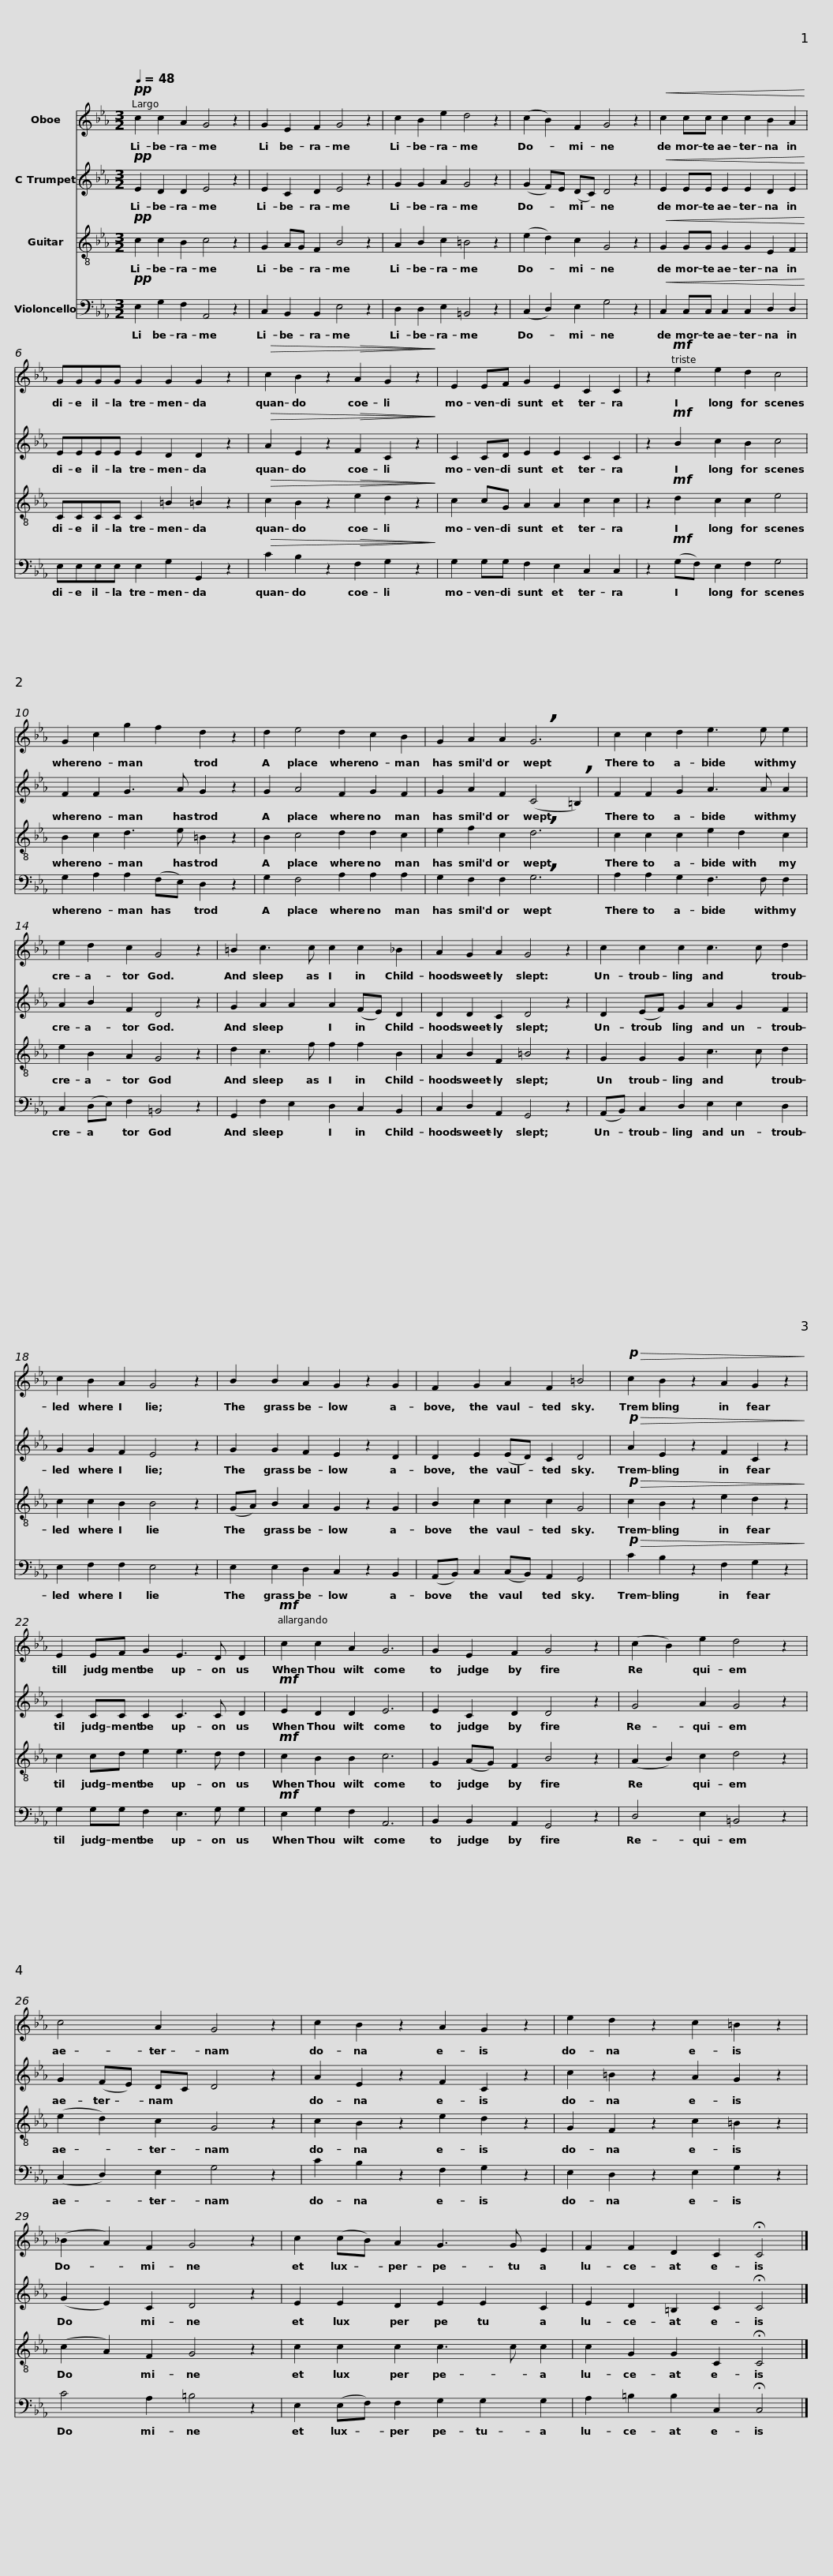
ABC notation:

X:1
%%score 1 2 3 4
L:1/8
Q:1/4=48
M:3/2
I:linebreak $
K:Eb
V:1 treble
V:2 treble
V:3 treble-8
V:4 bass
V:1
!pp! c2 c2 A2 G4 z2 | G2 E2 F2 G4 z2 | c2 B2 e2 d4 z2 | (c2 B2) F2 G4 z2 |!<(! c2 cc c2 c2 B2 A2!<)! |$ %5
 GGGG G2 G2 G2 z2 |!>(! c2 B2 z2!>(! A2 G2 z2!>)!!>)! | E2 EF G2 E2 C2 C2 | z2!mf! e2 e2 d2 c4 |$ G2 c2 g2 f2 d2 z2 | %10
 d2 e4 d2 c2 B2 | G2 A2 A2 !breath!G6 |$ c2 c2 d2 e3 e e2 | e2 d2 c2 G4 z2 | =B2 c3 c c2 c2 _B2 | %15
 A2 G2 A2 G4 z2 |$ c2 c2 c2 c3 c d2 | c2 B2 A2 G4 z2 | B2 B2 A2 G2 z2 G2 | F2 G2 A2 F2 =B4 |$ %20
!p!!>(! c2 B2 z2 A2 G2 z2!>)! | E2 EF G2 E3 D D2 |!mf! c2 c2 A2 G6 | G2 E2 F2 G4 z2 | (c2 B2) e2 d4 z2 |$ %25
 c4 A2 G4 z2 | c2 B2 z2 A2 G2 z2 | e2 d2 z2 c2 =B2 z2 | (_B2 A2) F2 G4 z2 | c2 (cB) A2 G3 G E2 |$ %30
 F2 F2 D2 C2 !fermata!C4 |] %31
V:2
!pp! E2 D2 D2 E4 z2 | E2 C2 D2 E4 z2 | G2 G2 A2 G4 z2 | (G2 F)E (DC) D4 z2 |!<(! E2 EE E2 E2 D2 E2!<)! |$ %5
 EEEE E2 D2 D2 z2 |!>(! A2 E2 z2!>(! F2 C2 z2!>)!!>)! | C2 CD E2 E2 C2 C2 | z2!mf! B2 c2 B2 c4 |$ F2 F2 G3 A G2 z2 | %10
 G2 A4 F2 G2 F2 | G2 A2 F2 (C4 !breath!=B,2) |$ F2 F2 G2 A3 A A2 | A2 B2 F2 D4 z2 | G2 A2 A2 A2 (FE) D2 | %15
 D2 D2 C2 D4 z2 |$ D2 (EF) G2 A2 G2 F2 | G2 G2 F2 E4 z2 | G2 G2 F2 E2 z2 D2 | D2 E2 (ED) C2 D4 |$ %20
!p!!>(! A2 E2 z2 F2 C2 z2!>)! | C2 CC C2 C3 C D2 |!mf! E2 D2 D2 E6 | E2 C2 D2 D4 z2 | G4 A2 G4 z2 |$ %25
 G2 (FE) DC D4 z2 | A2 E2 z2 F2 C2 z2 | c2 =B2 z2 A2 G2 z2 | (G2 E2) C2 D4 z2 | E2 E2 D2 E2 E2 C2 |$ %30
 E2 D2 =B,2 C2 !fermata!C4 |] %31
V:3
!pp! c2 c2 B2 c4 z2 | G2 AG F2 B4 z2 | A2 B2 c2 =B4 z2 | (e2 d2) c2 G4 z2 |!<(! G2 GG G2 G2 E2 F2!<)! |$ %5
 CCCC C2 =B2 =B2 z2 |!>(! c2 B2 z2!>(! e2 d2 z2!>)!!>)! | c2 cG A2 A2 c2 c2 | z2!mf! d2 c2 c2 e4 |$ B2 c2 d3 e =B2 z2 | %10
 B2 c4 d2 d2 c2 | e2 f2 c2 !breath!d6 |$ c2 c2 c2 e2 d2 c2 | e2 B2 A2 G4 z2 | d2 c3 f f2 f2 B2 | %15
 A2 B2 F2 =B4 z2 |$ G2 G2 G2 c3 c d2 | c2 c2 B2 B4 z2 | (GA) B2 A2 G2 z2 G2 | B2 c2 c2 c2 G4 |$ %20
!p!!>(! c2 B2 z2 e2 d2 z2!>)! | c2 cd e2 e3 d d2 |!mf! c2 B2 B2 c6 | G2 (AG) F2 B4 z2 | (A2 B2) c2 d4 z2 |$ %25
 (e2 d2) c2 G4 z2 | c2 B2 z2 e2 d2 z2 | G2 F2 z2 c2 =B2 z2 | (c2 A2) F2 G4 z2 | c2 c2 c2 c3 c c2 |$ %30
 c2 G2 G2 C2 !fermata!C4 |] %31
V:4
!pp! E,2 G,2 F,2 A,,4 z2 | C,2 B,,2 B,,2 E,4 z2 | D,2 D,2 E,2 =B,,4 z2 | (C,2 D,2) E,2 G,4 z2 |!<(! C,2 C,C, C,2 C,2 D,2 D,2!<)! |$ %5
 E,E,E,E, E,2 G,2 G,,2 z2 |!>(! C2 B,2 z2!>(! F,2 G,2 z2!>)!!>)! | G,2 G,G, F,2 E,2 C,2 C,2 | z2!mf! (G,F,) E,2 F,2 G,4 |$ G,2 A,2 A,2 (F,E,) D,2 z2 | %10
 G,2 F,4 A,2 A,2 A,2 | G,2 F,2 F,2 !breath!G,6 |$ A,2 A,2 G,2 F,3 F, F,2 | C,2 (D,E,) F,2 =B,,4 z2 | G,,2 F,2 E,2 D,2 C,2 B,,2 | %15
 C,2 D,2 A,,2 G,,4 z2 |$ (A,,B,,) C,2 D,2 E,2 E,2 D,2 | E,2 F,2 F,2 E,4 z2 | E,2 E,2 D,2 C,2 z2 B,,2 | (A,,B,,) C,2 (C,B,,) A,,2 G,,4 |$ %20
!p!!>(! C2 B,2 z2 F,2 G,2 z2!>)! | G,2 G,G, F,2 E,3 G, G,2 |!mf! E,2 G,2 F,2 A,,6 | B,,2 B,,2 A,,2 G,,4 z2 | D,4 E,2 =B,,4 z2 |$ %25
 (C,2 D,2) E,2 G,4 z2 | C2 B,2 z2 F,2 G,2 z2 | E,2 D,2 z2 E,2 G,2 z2 | C4 A,2 =B,4 z2 | E,2 (E,F,) F,2 G,2 G,2 G,2 |$ %30
 A,2 =B,2 B,2 C,2 !fermata!C,4 |] %31
